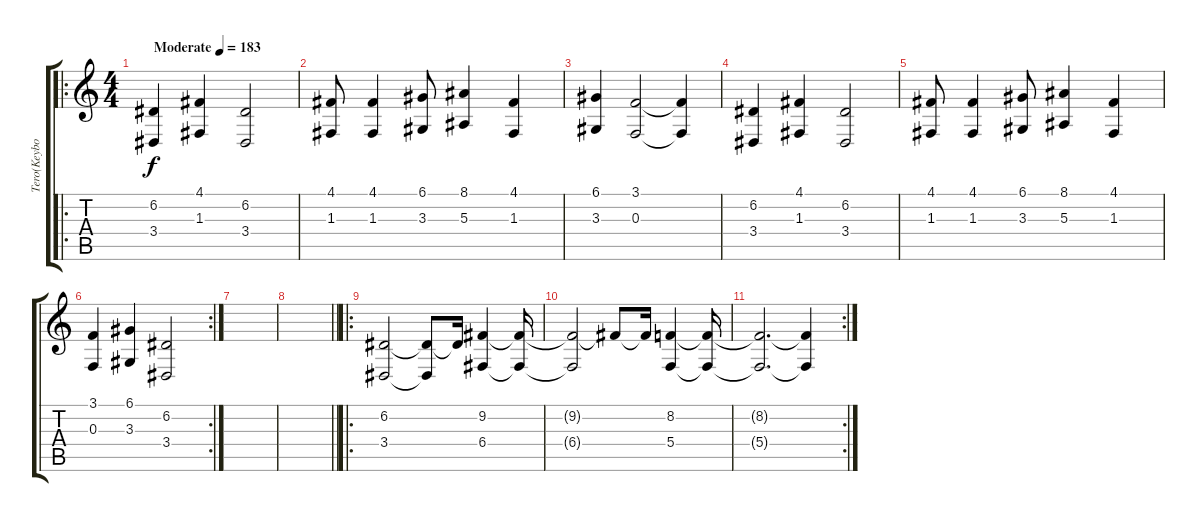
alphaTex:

\track ("Tero(Keyboards)" "Tero(Keybo") {instrument stringensemble1}
\staff {score tabs}
\tuning (D4 A3 F3 C3 G2 D2) {hide}
\ro
\ts (4 4)
\tempo (183 "Moderate")
\clef g2
\ks c
(6.2 3.4).4{dy f instrument stringensemble1} (4.1 1.3).4 (6.2 3.4).2 |
(4.1 1.3).8 (4.1 1.3).4 (6.1 3.3).8 (8.1 5.3).4 (4.1 1.3).4 |
(6.1 3.3).4 (3.1 0.3).2 (3.1{t} 0.3{t}).4 |
(6.2 3.4).4 (4.1 1.3).4 (6.2 3.4).2 |
(4.1 1.3).8 (4.1 1.3).4 (6.1 3.3).8 (8.1 5.3).4 (4.1 1.3).4 |
\rc 2
(3.1 0.3).4 (6.1 3.3).4 (6.2 3.4).2 |
|
\barLineRight lightlight
|
\ro
(6.2 3.4).2{instrument pad4choir} (6.2{t} 3.4{t}).8 6.2{t}.16 (9.2 6.4).4 (9.2{t} 6.4{t}).16 |
(9.2{t} 6.4{t}).2 9.2{t}.8 9.2{t}.16 (8.2 5.4).4 (8.2{t} 5.4{t}).16 |
\rc 2
(8.2{t} 5.4{t}).2{d} (8.2{t} 5.4{t}).4
